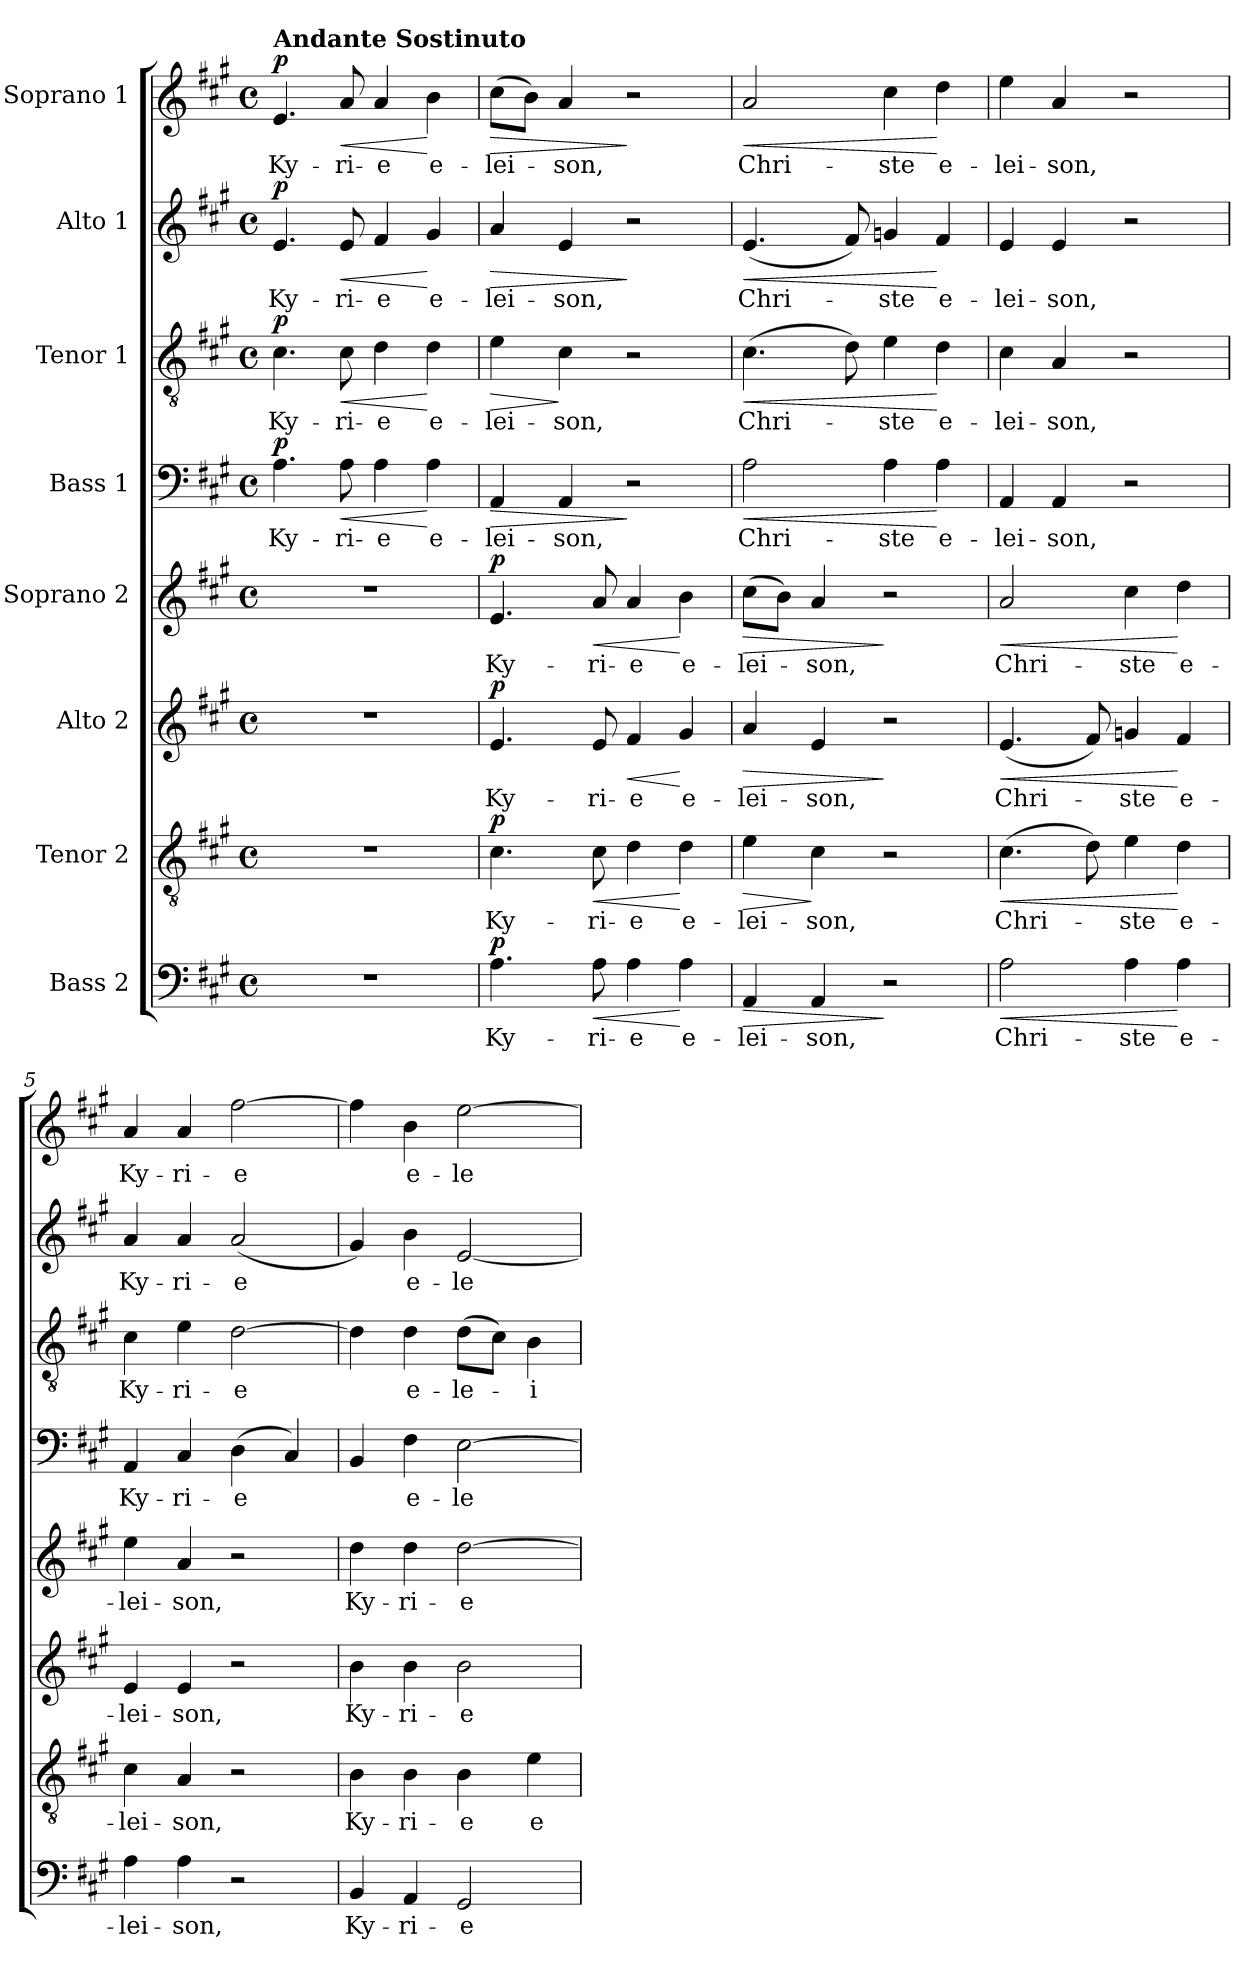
**kern	**text	**dynam	**kern	**text	**dynam	**kern	**text	**dynam	**kern	**text	**dynam	**kern	**text	**dynam	**kern	**text	**dynam	**kern	**text	**dynam	**kern	**text	**dynam
*part8	*part8	*part8	*part7	*part7	*part7	*part6	*part6	*part6	*part5	*part5	*part5	*part4	*part4	*part4	*part3	*part3	*part3	*part2	*part2	*part2	*part1	*part1	*part1
*staff8	*staff8	*staff8	*staff7	*staff7	*staff7	*staff6	*staff6	*staff6	*staff5	*staff5	*staff5	*staff4	*staff4	*staff4	*staff3	*staff3	*staff3	*staff2	*staff2	*staff2	*staff1	*staff1	*staff1
*I"Bass 2	*	*	*I"Tenor 2	*	*	*I"Alto 2	*	*	*I"Soprano 2	*	*	*I"Bass 1	*	*	*I"Tenor 1	*	*	*I"Alto 1	*	*	*I"Soprano 1	*	*
*clefF4	*	*	*clefGv2	*	*	*clefG2	*	*	*clefG2	*	*	*clefF4	*	*	*clefGv2	*	*	*clefG2	*	*	*clefG2	*	*
*k[f#c#g#]	*	*	*k[f#c#g#]	*	*	*k[f#c#g#]	*	*	*k[f#c#g#]	*	*	*k[f#c#g#]	*	*	*k[f#c#g#]	*	*	*k[f#c#g#]	*	*	*k[f#c#g#]	*	*
*A:	*	*	*A:	*	*	*A:	*	*	*A:	*	*	*A:	*	*	*A:	*	*	*A:	*	*	*A:	*	*
*M4/4	*	*	*M4/4	*	*	*M4/4	*	*	*M4/4	*	*	*M4/4	*	*	*M4/4	*	*	*M4/4	*	*	*M4/4	*	*
*met(c)	*	*	*met(c)	*	*	*met(c)	*	*	*met(c)	*	*	*met(c)	*	*	*met(c)	*	*	*met(c)	*	*	*met(c)	*	*
=1	=1	=1	=1	=1	=1	=1	=1	=1	=1	=1	=1	=1	=1	=1	=1	=1	=1	=1	=1	=1	=1	=1	=1
!	!	!	!	!	!	!	!	!	!	!	!	!	!	!	!	!	!	!	!	!	!LO:TX:a:B:t=Andante Sostinuto	!	!
!	!	!	!	!	!	!	!	!	!	!	!	!	!	!LO:DY:b	!	!	!LO:DY:b	!	!	!LO:DY:b	!	!	!LO:DY:b
1r	.	.	1r	.	.	1r	.	.	1r	.	.	4.A\	Ky-	p	4.c#\	Ky-	p	4.e/	Ky-	p	4.e/	Ky-	p
!	!	!	!	!	!	!	!	!	!	!	!	!	!	!LO:HP:b	!	!	!LO:HP:b	!	!	!LO:HP:b	!	!	!LO:HP:b
.	.	.	.	.	.	.	.	.	.	.	.	8A\	-ri-	<	8c#\	-ri-	<	8e/	-ri-	<	8a/	-ri-	<
.	.	.	.	.	.	.	.	.	.	.	.	4A\	-e	.	4d\	-e	.	4f#/	-e	.	4a/	-e	.
.	.	.	.	.	.	.	.	.	.	.	.	4A\	e-	[	4d\	e-	[	4g#/	e-	[	4b\	e-	[
=2	=2	=2	=2	=2	=2	=2	=2	=2	=2	=2	=2	=2	=2	=2	=2	=2	=2	=2	=2	=2	=2	=2	=2
!	!	!LO:DY:b	!	!	!LO:DY:b	!	!	!LO:DY:b	!	!	!LO:DY:b	!	!	!LO:HP:b	!	!	!LO:HP:b	!	!	!LO:HP:b	!	!	!LO:HP:b
4.A\	Ky-	p	4.c#\	Ky-	p	4.e/	Ky-	p	4.e/	Ky-	p	4AA/	-lei-	>	4e\	-lei-	>	4a/	-lei-	>	(8cc#\L	-lei-	>
.	.	.	.	.	.	.	.	.	.	.	.	.	.	.	.	.	.	.	.	.	8b\J)	.	.
.	.	.	.	.	.	.	.	.	.	.	.	4AA/	-son,	.	4c#\	-son,	]	4e/	-son,	.	4a/	-son,	.
!	!	!LO:HP:b	!	!	!LO:HP:b	!	!	!	!	!	!LO:HP:b	!	!	!	!	!	!	!	!	!	!	!	!
8A\	-ri-	<	8c#\	-ri-	<	8e/	-ri-	.	8a/	-ri-	<	.	.	.	.	.	.	.	.	.	.	.	.
!	!	!	!	!	!	!	!	!LO:HP:b	!	!	!	!	!	!	!	!	!	!	!	!	!	!	!
4A\	-e	.	4d\	-e	.	4f#/	-e	<	4a/	-e	.	2r	.	]	2r	.	.	2r	.	]	2r	.	]
4A\	e-	[	4d\	e-	[	4g#/	e-	[	4b\	e-	[	.	.	.	.	.	.	.	.	.	.	.	.
=3	=3	=3	=3	=3	=3	=3	=3	=3	=3	=3	=3	=3	=3	=3	=3	=3	=3	=3	=3	=3	=3	=3	=3
!	!	!LO:HP:b	!	!	!LO:HP:b	!	!	!LO:HP:b	!	!	!LO:HP:b	!	!	!LO:HP:b	!	!	!LO:HP:b	!	!	!LO:HP:b	!	!	!LO:HP:b
4AA/	-lei-	>	4e\	-lei-	>	4a/	-lei-	>	(8cc#\L	-lei-	>	2A\	Chri-	<	(4.c#\	Chri-	<	(4.e/	Chri-	<	2a/	Chri-	<
.	.	.	.	.	.	.	.	.	8b\J)	.	.	.	.	.	.	.	.	.	.	.	.	.	.
4AA/	-son,	.	4c#\	-son,	]	4e/	-son,	.	4a/	-son,	.	.	.	.	.	.	.	.	.	.	.	.	.
.	.	.	.	.	.	.	.	.	.	.	.	.	.	.	8d\)	.	.	8f#/)	.	.	.	.	.
2r	.	]	2r	.	.	2r	.	]	2r	.	]	4A\	-ste	.	4e\	-ste	.	4gn/	-ste	.	4cc#\	-ste	.
.	.	.	.	.	.	.	.	.	.	.	.	4A\	e-	[	4d\	e-	[	4f#/	e-	[	4dd\	e-	[
=4	=4	=4	=4	=4	=4	=4	=4	=4	=4	=4	=4	=4	=4	=4	=4	=4	=4	=4	=4	=4	=4	=4	=4
!	!	!LO:HP:b	!	!	!LO:HP:b	!	!	!LO:HP:b	!	!	!LO:HP:b	!	!	!	!	!	!	!	!	!	!	!	!
2A\	Chri-	<	(4.c#\	Chri-	<	(4.e/	Chri-	<	2a/	Chri-	<	4AA/	-lei-	.	4c#\	-lei-	.	4e/	-lei-	.	4ee\	-lei-	.
.	.	.	.	.	.	.	.	.	.	.	.	4AA/	-son,	.	4A/	-son,	.	4e/	-son,	.	4a/	-son,	.
.	.	.	8d\)	.	.	8f#/)	.	.	.	.	.	.	.	.	.	.	.	.	.	.	.	.	.
4A\	-ste	.	4e\	-ste	.	4gn/	-ste	.	4cc#\	-ste	.	2r	.	.	2r	.	.	2r	.	.	2r	.	.
4A\	e-	[	4d\	e-	[	4f#/	e-	[	4dd\	e-	[	.	.	.	.	.	.	.	.	.	.	.	.
=5	=5	=5	=5	=5	=5	=5	=5	=5	=5	=5	=5	=5	=5	=5	=5	=5	=5	=5	=5	=5	=5	=5	=5
4A\	-lei-	.	4c#\	-lei-	.	4e/	-lei-	.	4ee\	-lei-	.	4AA/	Ky-	.	4c#\	Ky-	.	4a/	Ky-	.	4a/	Ky-	.
4A\	-son,	.	4A/	-son,	.	4e/	-son,	.	4a/	-son,	.	4C#/	-ri-	.	4e\	-ri-	.	4a/	-ri-	.	4a/	-ri-	.
2r	.	.	2r	.	.	2r	.	.	2r	.	.	(4D\	-e	.	[2d\	-e	.	(2a/	-e	.	[2ff#\	-e	.
.	.	.	.	.	.	.	.	.	.	.	.	4C#/)	.	.	.	.	.	.	.	.	.	.	.
=6	=6	=6	=6	=6	=6	=6	=6	=6	=6	=6	=6	=6	=6	=6	=6	=6	=6	=6	=6	=6	=6	=6	=6
4BB/	Ky-	.	4B\	Ky-	.	4b\	Ky-	.	4dd\	Ky-	.	4BB/	.	.	4d\]	.	.	4g#/)	.	.	4ff#\]	.	.
4AA/	-ri-	.	4B\	-ri-	.	4b\	-ri-	.	4dd\	-ri-	.	4F#\	e-	.	4d\	e-	.	4b\	e-	.	4b\	e-	.
2GG#/	-e	.	4B\	-e	.	2b\	-e	.	[2dd\	-e	.	[2E\	-le-	.	(8d\L	-le-	.	[2e/	-le-	.	[2ee\	-le-	.
.	.	.	.	.	.	.	.	.	.	.	.	.	.	.	8c#\J)	.	.	.	.	.	.	.	.
.	.	.	4e\	e-	.	.	.	.	.	.	.	.	.	.	4B\	-i-	.	.	.	.	.	.	.
=	=	=	=	=	=	=	=	=	=	=	=	=	=	=	=	=	=	=	=	=	=	=	=
*-	*-	*-	*-	*-	*-	*-	*-	*-	*-	*-	*-	*-	*-	*-	*-	*-	*-	*-	*-	*-	*-	*-	*-
